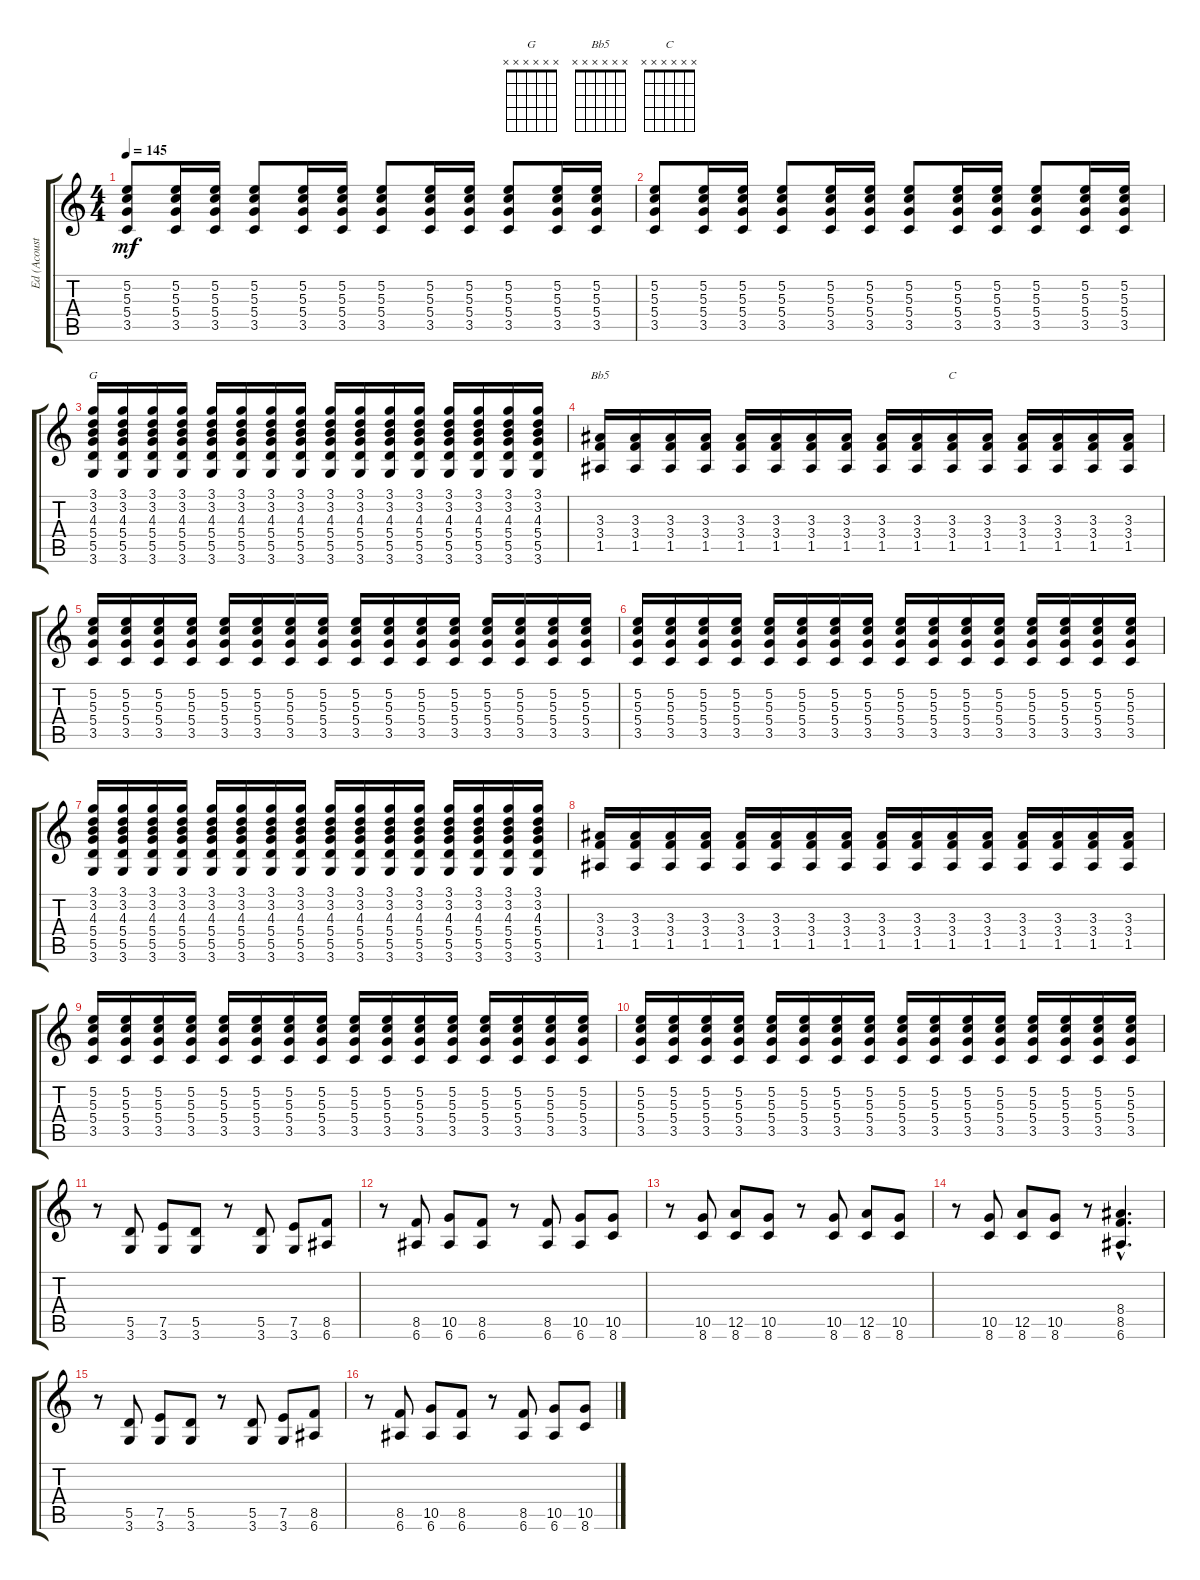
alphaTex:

\track ("Ed (Acoustic Overdub)" "Ed (Acoust") {instrument acousticguitarsteel}
\staff {score tabs}
\tuning (E4 B3 G3 D3 A2 E2) {hide}
\chord ("G" x x x x x x)
\chord ("Bb5" x x x x x x)
\chord ("C" x x x x x x)
\ts (4 4)
\tempo 145
\clef g2
\ks c
(5.2 5.3 5.4 3.5).8{dy mf} (5.2 5.3 5.4 3.5).16 (5.2 5.3 5.4 3.5).16 (5.2 5.3 5.4 3.5).8 (5.2 5.3 5.4 3.5).16 (5.2 5.3 5.4 3.5).16 (5.2 5.3 5.4 3.5).8 (5.2 5.3 5.4 3.5).16 (5.2 5.3 5.4 3.5).16 (5.2 5.3 5.4 3.5).8 (5.2 5.3 5.4 3.5).16 (5.2 5.3 5.4 3.5).16 |
(5.2 5.3 5.4 3.5).8 (5.2 5.3 5.4 3.5).16 (5.2 5.3 5.4 3.5).16 (5.2 5.3 5.4 3.5).8 (5.2 5.3 5.4 3.5).16 (5.2 5.3 5.4 3.5).16 (5.2 5.3 5.4 3.5).8 (5.2 5.3 5.4 3.5).16 (5.2 5.3 5.4 3.5).16 (5.2 5.3 5.4 3.5).8 (5.2 5.3 5.4 3.5).16 (5.2 5.3 5.4 3.5).16 |
(3.1 3.2 4.3 5.4 5.5 3.6).16{ch "G"} (3.1 3.2 4.3 5.4 5.5 3.6).16 (3.1 3.2 4.3 5.4 5.5 3.6).16 (3.1 3.2 4.3 5.4 5.5 3.6).16 (3.1 3.2 4.3 5.4 5.5 3.6).16 (3.1 3.2 4.3 5.4 5.5 3.6).16 (3.1 3.2 4.3 5.4 5.5 3.6).16 (3.1 3.2 4.3 5.4 5.5 3.6).16 (3.1 3.2 4.3 5.4 5.5 3.6).16 (3.1 3.2 4.3 5.4 5.5 3.6).16 (3.1 3.2 4.3 5.4 5.5 3.6).16 (3.1 3.2 4.3 5.4 5.5 3.6).16 (3.1 3.2 4.3 5.4 5.5 3.6).16 (3.1 3.2 4.3 5.4 5.5 3.6).16 (3.1 3.2 4.3 5.4 5.5 3.6).16 (3.1 3.2 4.3 5.4 5.5 3.6).16 |
(3.3 3.4 1.5).16{ch "Bb5"} (3.3 3.4 1.5).16 (3.3 3.4 1.5).16 (3.3 3.4 1.5).16 (3.3 3.4 1.5).16 (3.3 3.4 1.5).16 (3.3 3.4 1.5).16 (3.3 3.4 1.5).16 (3.3 3.4 1.5).16 (3.3 3.4 1.5).16 (3.3 3.4 1.5).16{ch "C"} (3.3 3.4 1.5).16 (3.3 3.4 1.5).16 (3.3 3.4 1.5).16 (3.3 3.4 1.5).16 (3.3 3.4 1.5).16 |
(5.2 5.3 5.4 3.5).16 (5.2 5.3 5.4 3.5).16 (5.2 5.3 5.4 3.5).16 (5.2 5.3 5.4 3.5).16 (5.2 5.3 5.4 3.5).16 (5.2 5.3 5.4 3.5).16 (5.2 5.3 5.4 3.5).16 (5.2 5.3 5.4 3.5).16 (5.2 5.3 5.4 3.5).16 (5.2 5.3 5.4 3.5).16 (5.2 5.3 5.4 3.5).16 (5.2 5.3 5.4 3.5).16 (5.2 5.3 5.4 3.5).16 (5.2 5.3 5.4 3.5).16 (5.2 5.3 5.4 3.5).16 (5.2 5.3 5.4 3.5).16 |
(5.2 5.3 5.4 3.5).16 (5.2 5.3 5.4 3.5).16 (5.2 5.3 5.4 3.5).16 (5.2 5.3 5.4 3.5).16 (5.2 5.3 5.4 3.5).16 (5.2 5.3 5.4 3.5).16 (5.2 5.3 5.4 3.5).16 (5.2 5.3 5.4 3.5).16 (5.2 5.3 5.4 3.5).16 (5.2 5.3 5.4 3.5).16 (5.2 5.3 5.4 3.5).16 (5.2 5.3 5.4 3.5).16 (5.2 5.3 5.4 3.5).16 (5.2 5.3 5.4 3.5).16 (5.2 5.3 5.4 3.5).16 (5.2 5.3 5.4 3.5).16 |
(3.1 3.2 4.3 5.4 5.5 3.6).16 (3.1 3.2 4.3 5.4 5.5 3.6).16 (3.1 3.2 4.3 5.4 5.5 3.6).16 (3.1 3.2 4.3 5.4 5.5 3.6).16 (3.1 3.2 4.3 5.4 5.5 3.6).16 (3.1 3.2 4.3 5.4 5.5 3.6).16 (3.1 3.2 4.3 5.4 5.5 3.6).16 (3.1 3.2 4.3 5.4 5.5 3.6).16 (3.1 3.2 4.3 5.4 5.5 3.6).16 (3.1 3.2 4.3 5.4 5.5 3.6).16 (3.1 3.2 4.3 5.4 5.5 3.6).16 (3.1 3.2 4.3 5.4 5.5 3.6).16 (3.1 3.2 4.3 5.4 5.5 3.6).16 (3.1 3.2 4.3 5.4 5.5 3.6).16 (3.1 3.2 4.3 5.4 5.5 3.6).16 (3.1 3.2 4.3 5.4 5.5 3.6).16 |
(3.3 3.4 1.5).16 (3.3 3.4 1.5).16 (3.3 3.4 1.5).16 (3.3 3.4 1.5).16 (3.3 3.4 1.5).16 (3.3 3.4 1.5).16 (3.3 3.4 1.5).16 (3.3 3.4 1.5).16 (3.3 3.4 1.5).16 (3.3 3.4 1.5).16 (3.3 3.4 1.5).16 (3.3 3.4 1.5).16 (3.3 3.4 1.5).16 (3.3 3.4 1.5).16 (3.3 3.4 1.5).16 (3.3 3.4 1.5).16 |
(5.2 5.3 5.4 3.5).16 (5.2 5.3 5.4 3.5).16 (5.2 5.3 5.4 3.5).16 (5.2 5.3 5.4 3.5).16 (5.2 5.3 5.4 3.5).16 (5.2 5.3 5.4 3.5).16 (5.2 5.3 5.4 3.5).16 (5.2 5.3 5.4 3.5).16 (5.2 5.3 5.4 3.5).16 (5.2 5.3 5.4 3.5).16 (5.2 5.3 5.4 3.5).16 (5.2 5.3 5.4 3.5).16 (5.2 5.3 5.4 3.5).16 (5.2 5.3 5.4 3.5).16 (5.2 5.3 5.4 3.5).16 (5.2 5.3 5.4 3.5).16 |
(5.2 5.3 5.4 3.5).16 (5.2 5.3 5.4 3.5).16 (5.2 5.3 5.4 3.5).16 (5.2 5.3 5.4 3.5).16 (5.2 5.3 5.4 3.5).16 (5.2 5.3 5.4 3.5).16 (5.2 5.3 5.4 3.5).16 (5.2 5.3 5.4 3.5).16 (5.2 5.3 5.4 3.5).16 (5.2 5.3 5.4 3.5).16 (5.2 5.3 5.4 3.5).16 (5.2 5.3 5.4 3.5).16 (5.2 5.3 5.4 3.5).16 (5.2 5.3 5.4 3.5).16 (5.2 5.3 5.4 3.5).16 (5.2 5.3 5.4 3.5).16 |
r.8 (5.5 3.6).8 (7.5 3.6).8 (5.5 3.6).8 r.8 (5.5 3.6).8 (7.5 3.6).8 (8.5 6.6).8 |
r.8 (8.5 6.6).8 (10.5 6.6).8 (8.5 6.6).8 r.8 (8.5 6.6).8 (10.5 6.6).8 (10.5 8.6).8 |
r.8 (10.5 8.6).8 (12.5 8.6).8 (10.5 8.6).8 r.8 (10.5 8.6).8 (12.5 8.6).8 (10.5 8.6).8 |
r.8 (10.5 8.6).8 (12.5 8.6).8 (10.5 8.6).8 r.8 (8.4{hac} 8.5{hac} 6.6{hac}).4{d} |
r.8 (5.5 3.6).8 (7.5 3.6).8 (5.5 3.6).8 r.8 (5.5 3.6).8 (7.5 3.6).8 (8.5 6.6).8 |
r.8 (8.5 6.6).8 (10.5 6.6).8 (8.5 6.6).8 r.8 (8.5 6.6).8 (10.5 6.6).8 (10.5 8.6).8
